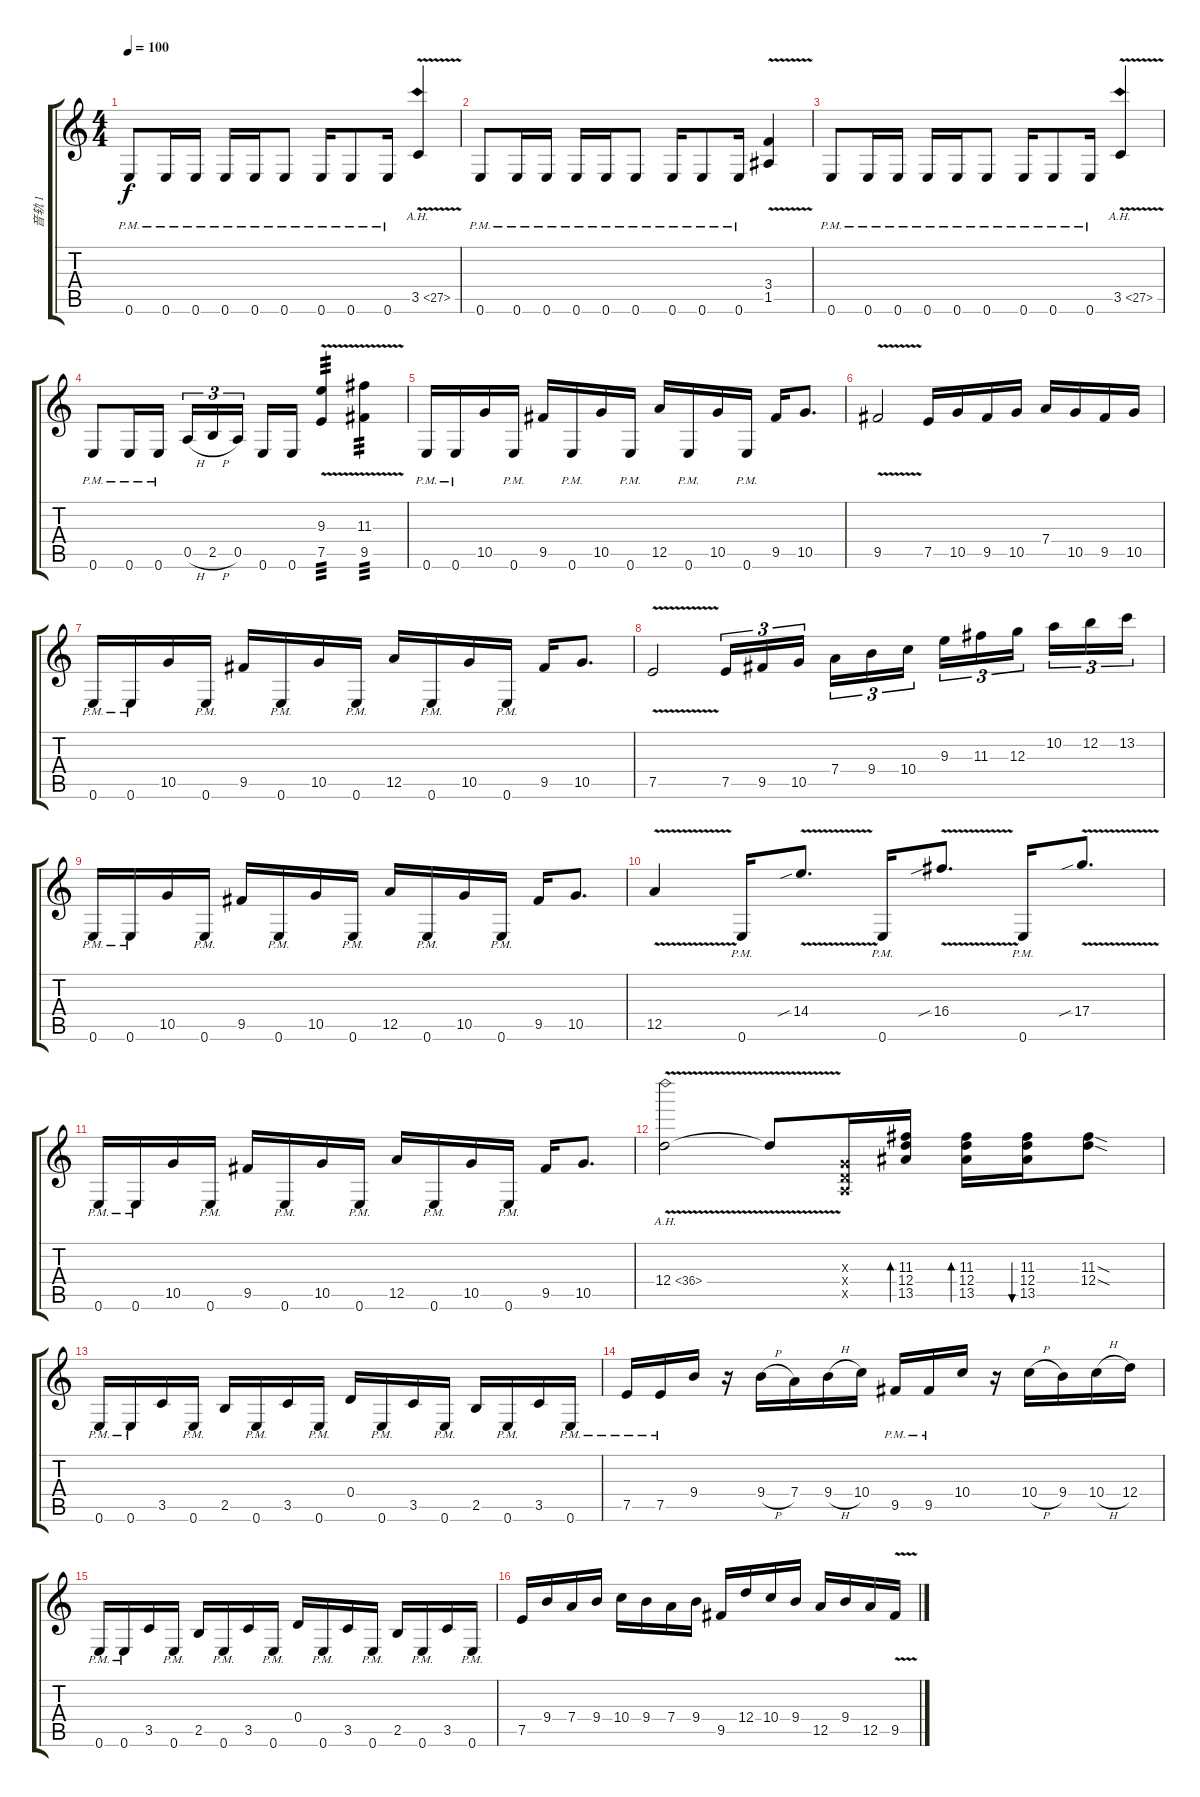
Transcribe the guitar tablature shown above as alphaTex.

\track ("音轨 1" "音轨 1") {instrument distortionguitar}
\staff {score tabs}
\tuning (E4 B3 G3 D3 A2 E2) {hide}
\ts (4 4)
\tempo 100
\clef g2
\ks c
0.6{pm}.8{dy f} 0.6{pm}.16 0.6{pm}.16 0.6{pm}.16 0.6{pm}.16 0.6{pm}.8 0.6{pm}.16 0.6{pm}.8 0.6{pm}.16 3.5{ah 24 v}.4 |
0.6{pm}.8 0.6{pm}.16 0.6{pm}.16 0.6{pm}.16 0.6{pm}.16 0.6{pm}.8 0.6{pm}.16 0.6{pm}.8 0.6{pm}.16 (3.4 1.5{v}).4 |
0.6{pm}.8 0.6{pm}.16 0.6{pm}.16 0.6{pm}.16 0.6{pm}.16 0.6{pm}.8 0.6{pm}.16 0.6{pm}.8 0.6{pm}.16 3.5{ah 24 v}.4 |
0.6{pm}.8 0.6{pm}.16 0.6{pm}.16 0.5{h}.16{tu (3 2)} 2.5{h}.16{tu (3 2)} 0.5.16{tu (3 2) beam splitsecondary} 0.6.16 0.6.16 (9.3{v} 7.5{v}).4{tp 3} (11.3{v} 9.5{v}).4{tp 3} |
0.6{pm}.16 0.6{pm}.16 10.5.16 0.6{pm}.16 9.5.16 0.6{pm}.16 10.5.16 0.6{pm}.16 12.5.16 0.6{pm}.16 10.5.16 0.6{pm}.16 9.5.16 10.5.8{d} |
9.5{v}.2 7.5.16 10.5.16 9.5.16 10.5.16 7.4.16 10.5.16 9.5.16 10.5.16 |
0.6{pm}.16 0.6{pm}.16 10.5.16 0.6{pm}.16 9.5.16 0.6{pm}.16 10.5.16 0.6{pm}.16 12.5.16 0.6{pm}.16 10.5.16 0.6{pm}.16 9.5.16 10.5.8{d} |
7.5{v}.2 7.5.16{tu (3 2)} 9.5.16{tu (3 2)} 10.5.16{tu (3 2) beam splitsecondary} 7.4.16{tu (3 2)} 9.4.16{tu (3 2)} 10.4.16{tu (3 2)} 9.3.16{tu (3 2)} 11.3.16{tu (3 2)} 12.3.16{tu (3 2) beam splitsecondary} 10.2.16{tu (3 2)} 12.2.16{tu (3 2)} 13.2.16{tu (3 2)} |
0.6{pm}.16 0.6{pm}.16 10.5.16 0.6{pm}.16 9.5.16 0.6{pm}.16 10.5.16 0.6{pm}.16 12.5.16 0.6{pm}.16 10.5.16 0.6{pm}.16 9.5.16 10.5.8{d} |
12.5{v}.4 0.6{pm}.16 14.4{v sib}.8{d} 0.6{pm}.16 16.4{v sib}.8{d} 0.6{pm}.16 17.4{v sib}.8{d} |
0.6{pm}.16 0.6{pm}.16 10.5.16 0.6{pm}.16 9.5.16 0.6{pm}.16 10.5.16 0.6{pm}.16 12.5.16 0.6{pm}.16 10.5.16 0.6{pm}.16 9.5.16 10.5.8{d} |
12.4{ah 24 v}.2 12.4{t}.8 (0.3{x} 0.4{x} 0.5{x}).16 (11.3 12.4 13.5).16{bd 30} (11.3 12.4 13.5).16{bd 30} (11.3 12.4 13.5).16{bu 30} (11.3{sod} 12.4{sod}).8 |
0.6{pm}.16 0.6{pm}.16 3.5.16 0.6{pm}.16 2.5.16 0.6{pm}.16 3.5.16 0.6{pm}.16 0.4.16 0.6{pm}.16 3.5.16 0.6{pm}.16 2.5.16 0.6{pm}.16 3.5.16 0.6{pm}.16 |
7.5{pm}.16 7.5{pm}.16 9.4.16 r.16 9.4{h}.16 7.4.16 9.4{h}.16 10.4.16 9.5{pm}.16 9.5{pm}.16 10.4.16 r.16 10.4{h}.16 9.4.16 10.4{h}.16 12.4.16 |
0.6{pm}.16 0.6{pm}.16 3.5.16 0.6{pm}.16 2.5.16 0.6{pm}.16 3.5.16 0.6{pm}.16 0.4.16 0.6{pm}.16 3.5.16 0.6{pm}.16 2.5.16 0.6{pm}.16 3.5.16 0.6{pm}.16 |
7.5.16 9.4.16 7.4.16 9.4.16 10.4.16 9.4.16 7.4.16 9.4.16 9.5.16 12.4.16 10.4.16 9.4.16 12.5.16 9.4.16 12.5.16 9.5{v}.16
